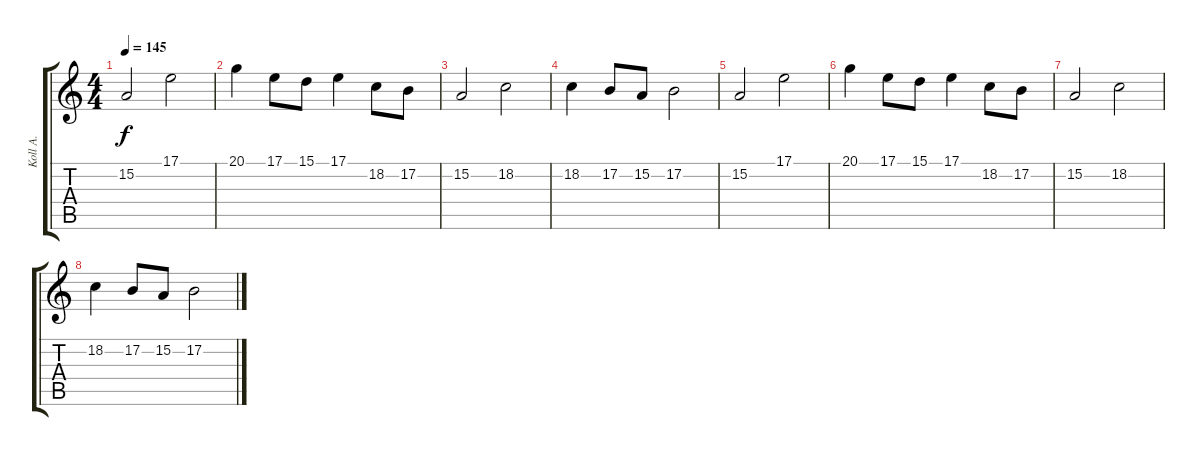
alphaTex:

\track ("Koll A." "Koll A.") {instrument bagpipe}
\staff {score tabs}
\tuning (B3 Gb3 D3 A2 E2 B1) {hide}
\ts (4 4)
\section ("" "")
\tempo 145
\clef g2
\ks c
15.2.2{dy f instrument bagpipe} 17.1.2 |
20.1.4 17.1.8 15.1.8 17.1.4 18.2.8 17.2.8 |
15.2.2 18.2.2 |
18.2.4 17.2.8 15.2.8 17.2.2 |
15.2.2 17.1.2 |
20.1.4 17.1.8 15.1.8 17.1.4 18.2.8 17.2.8 |
15.2.2 18.2.2 |
18.2.4 17.2.8 15.2.8 17.2.2
